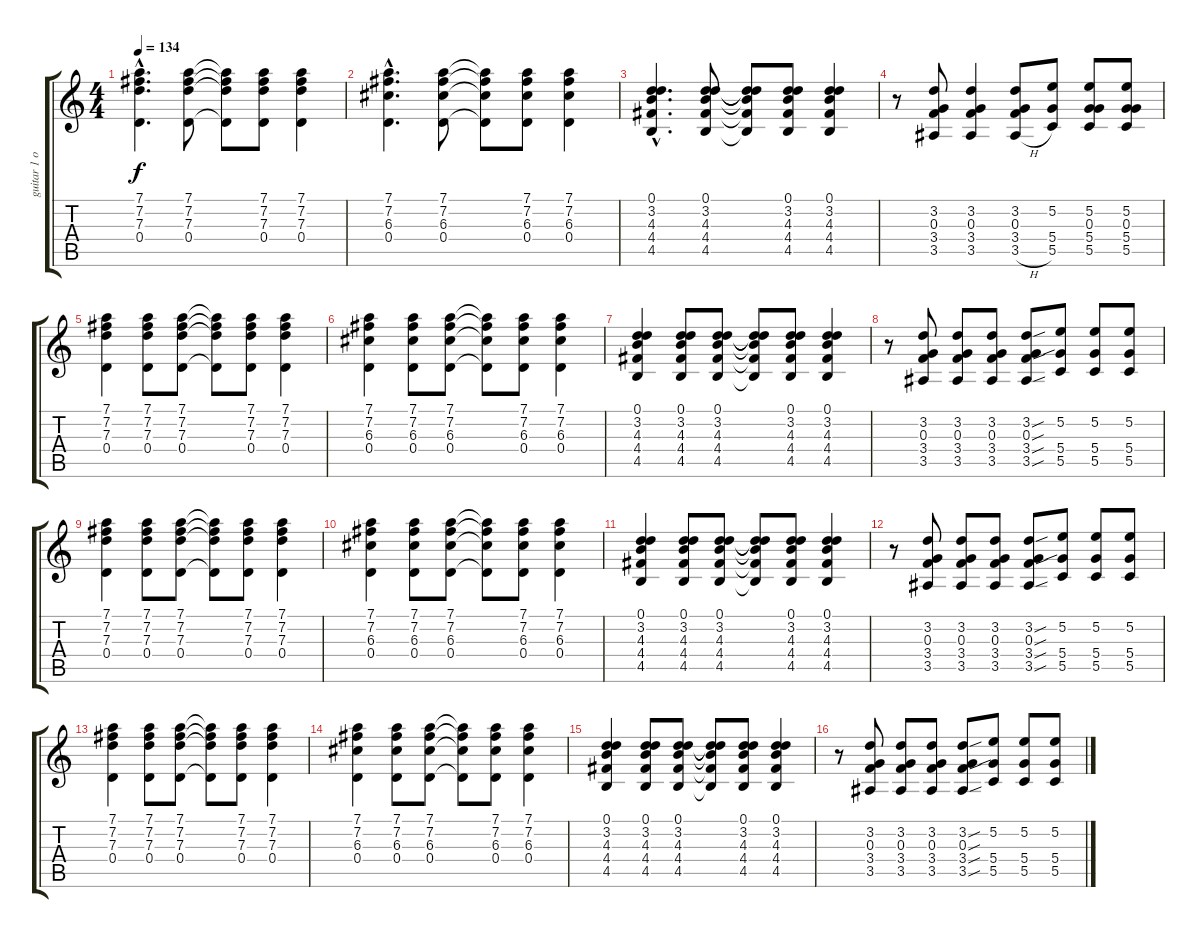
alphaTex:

\track ("guitar 1 open G" "guitar 1 o") {instrument electricguitarjazz}
\staff {score tabs}
\tuning (D4 B3 G3 D3 G2 D2) {hide}
\ts (4 4)
\tempo 134
\clef g2
\ks c
(7.1{hac} 7.2{hac} 7.3{hac} 0.4{hac}).4{d dy f instrument electricguitarjazz} (7.1 7.2 7.3 0.4).8 (7.1{t} 7.2{t} 7.3{t} 0.4{t}).8 (7.1 7.2 7.3 0.4).8 (7.1 7.2 7.3 0.4).4 |
(7.1{hac} 7.2{hac} 6.3{hac} 0.4{hac}).4{d} (7.1 7.2 6.3 0.4).8 (7.1{t} 7.2{t} 6.3{t} 0.4{t}).8 (7.1 7.2 6.3 0.4).8 (7.1 7.2 6.3 0.4).4 |
(0.1{hac} 3.2{hac} 4.3{hac} 4.4{hac} 4.5{hac}).4{d} (0.1 3.2 4.3 4.4 4.5).8 (0.1{t} 3.2{t} 4.3{t} 4.4{t} 4.5{t}).8 (0.1 3.2 4.3 4.4 4.5).8 (0.1 3.2 4.3 4.4 4.5).4 |
r.8 (3.2 0.3 3.4 3.5).8 (3.2 0.3 3.4 3.5).4 (3.2 0.3 3.4 3.5{h}).8 (5.2 5.4 5.5).8 (5.2 0.3 5.4 5.5).8 (5.2 0.3 5.4 5.5).8 |
(7.1 7.2 7.3 0.4).4 (7.1 7.2 7.3 0.4).8 (7.1 7.2 7.3 0.4).8 (7.1{t} 7.2{t} 7.3{t} 0.4{t}).8 (7.1 7.2 7.3 0.4).8 (7.1 7.2 7.3 0.4).4 |
(7.1 7.2 6.3 0.4).4 (7.1 7.2 6.3 0.4).8 (7.1 7.2 6.3 0.4).8 (7.1{t} 7.2{t} 6.3{t} 0.4{t}).8 (7.1 7.2 6.3 0.4).8 (7.1 7.2 6.3 0.4).4 |
(0.1 3.2 4.3 4.4 4.5).4 (0.1 3.2 4.3 4.4 4.5).8 (0.1 3.2 4.3 4.4 4.5).8 (0.1{t} 3.2{t} 4.3{t} 4.4{t} 4.5{t}).8 (0.1 3.2 4.3 4.4 4.5).8 (0.1 3.2 4.3 4.4 4.5).4 |
r.8 (3.2 0.3 3.4 3.5).8 (3.2 0.3 3.4 3.5).8 (3.2 0.3 3.4 3.5).8 (3.2{sou} 0.3{sou} 3.4{sou} 3.5{sou}).8 (5.2 5.4 5.5).8 (5.2 5.4 5.5).8 (5.2 5.4 5.5).8 |
(7.1 7.2 7.3 0.4).4 (7.1 7.2 7.3 0.4).8 (7.1 7.2 7.3 0.4).8 (7.1{t} 7.2{t} 7.3{t} 0.4{t}).8 (7.1 7.2 7.3 0.4).8 (7.1 7.2 7.3 0.4).4 |
(7.1 7.2 6.3 0.4).4 (7.1 7.2 6.3 0.4).8 (7.1 7.2 6.3 0.4).8 (7.1{t} 7.2{t} 6.3{t} 0.4{t}).8 (7.1 7.2 6.3 0.4).8 (7.1 7.2 6.3 0.4).4 |
(0.1 3.2 4.3 4.4 4.5).4 (0.1 3.2 4.3 4.4 4.5).8 (0.1 3.2 4.3 4.4 4.5).8 (0.1{t} 3.2{t} 4.3{t} 4.4{t} 4.5{t}).8 (0.1 3.2 4.3 4.4 4.5).8 (0.1 3.2 4.3 4.4 4.5).4 |
r.8 (3.2 0.3 3.4 3.5).8 (3.2 0.3 3.4 3.5).8 (3.2 0.3 3.4 3.5).8 (3.2{sou} 0.3{sou} 3.4{sou} 3.5{sou}).8 (5.2 5.4 5.5).8 (5.2 5.4 5.5).8 (5.2 5.4 5.5).8 |
(7.1 7.2 7.3 0.4).4 (7.1 7.2 7.3 0.4).8 (7.1 7.2 7.3 0.4).8 (7.1{t} 7.2{t} 7.3{t} 0.4{t}).8 (7.1 7.2 7.3 0.4).8 (7.1 7.2 7.3 0.4).4 |
(7.1 7.2 6.3 0.4).4 (7.1 7.2 6.3 0.4).8 (7.1 7.2 6.3 0.4).8 (7.1{t} 7.2{t} 6.3{t} 0.4{t}).8 (7.1 7.2 6.3 0.4).8 (7.1 7.2 6.3 0.4).4 |
(0.1 3.2 4.3 4.4 4.5).4 (0.1 3.2 4.3 4.4 4.5).8 (0.1 3.2 4.3 4.4 4.5).8 (0.1{t} 3.2{t} 4.3{t} 4.4{t} 4.5{t}).8 (0.1 3.2 4.3 4.4 4.5).8 (0.1 3.2 4.3 4.4 4.5).4 |
r.8 (3.2 0.3 3.4 3.5).8 (3.2 0.3 3.4 3.5).8 (3.2 0.3 3.4 3.5).8 (3.2{sou} 0.3{sou} 3.4{sou} 3.5{sou}).8 (5.2 5.4 5.5).8 (5.2 5.4 5.5).8 (5.2 5.4 5.5).8
